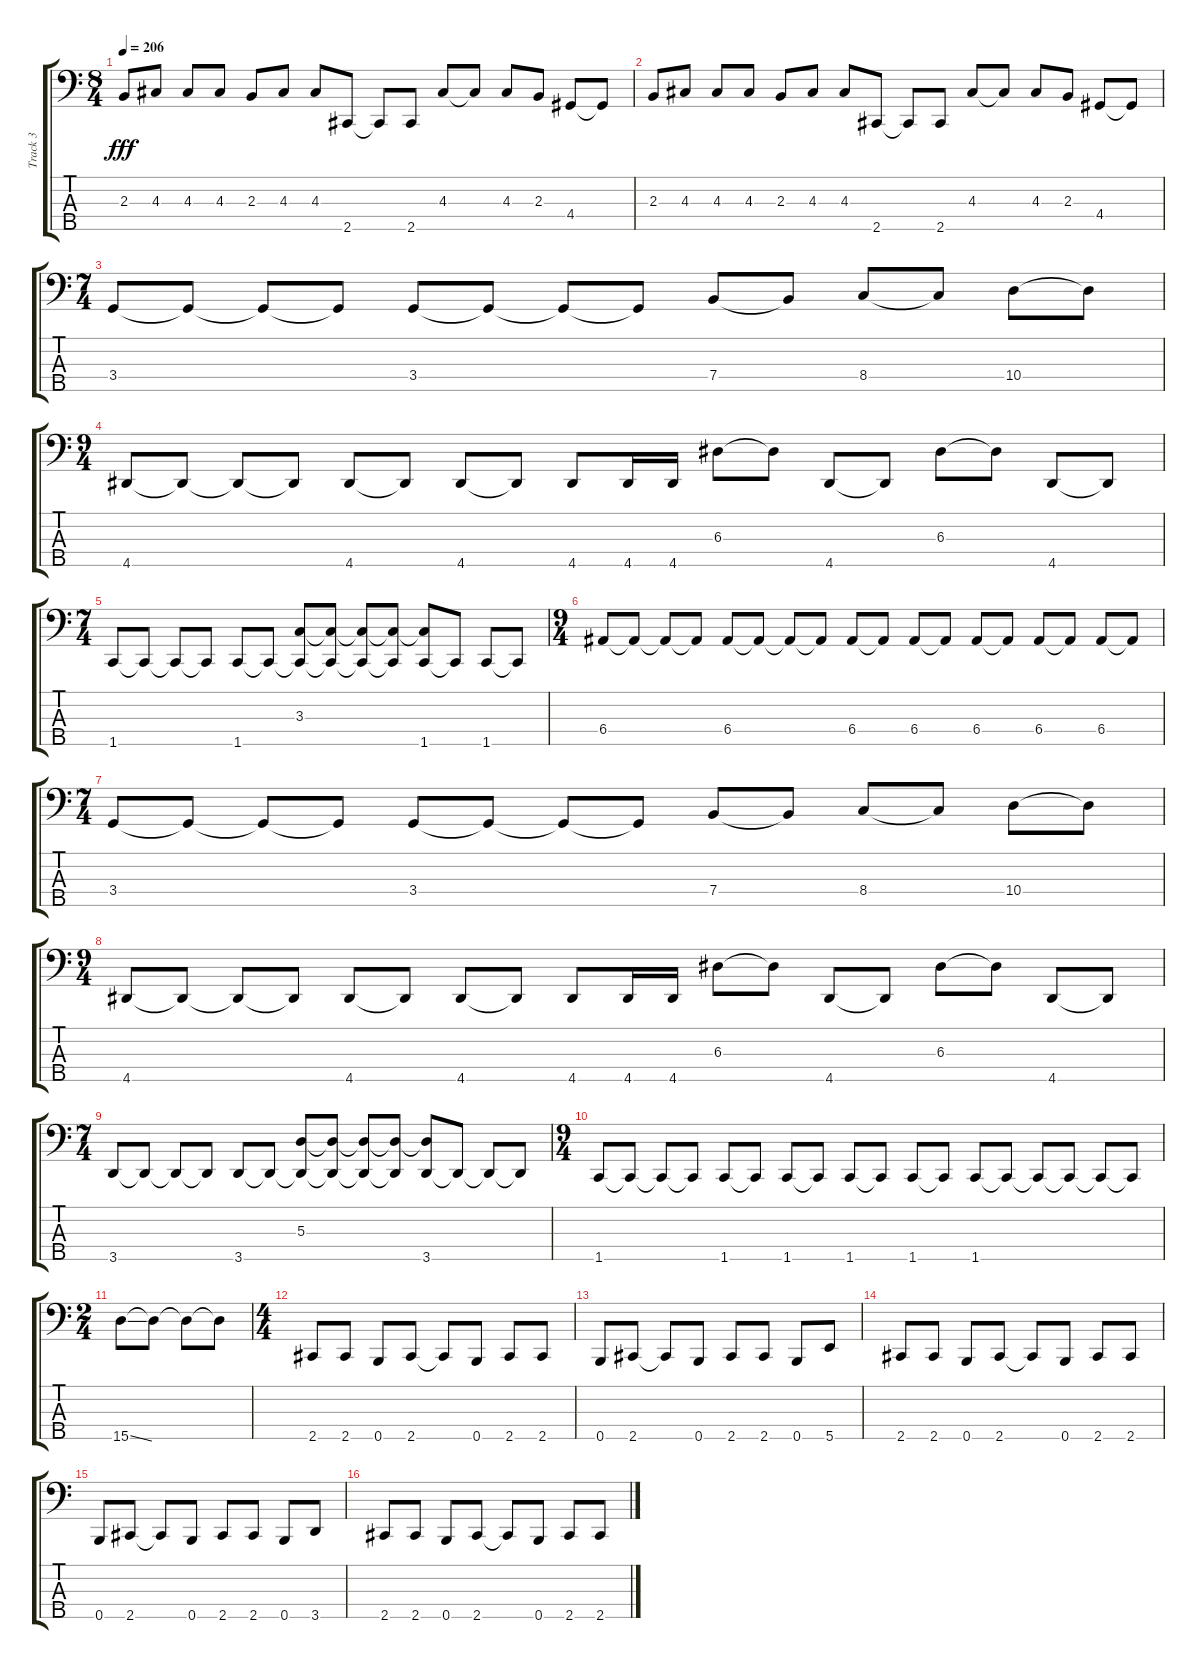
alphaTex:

\track ("Track 3" "Track 3") {instrument electricbassfinger}
\staff {score tabs}
\tuning (G2 D2 A1 E1 B0) {hide}
\ts (8 4)
\tempo 206
\clef f4
\ks c
2.3.8{dy fff} 4.3.8 4.3.8 4.3.8 2.3.8 4.3.8 4.3.8 2.5.8 2.5{t}.8 2.5.8 4.3.8 4.3{t}.8 4.3.8 2.3.8 4.4.8 4.4{t}.8 |
2.3.8 4.3.8 4.3.8 4.3.8 2.3.8 4.3.8 4.3.8 2.5.8 2.5{t}.8 2.5.8 4.3.8 4.3{t}.8 4.3.8 2.3.8 4.4.8 4.4{t}.8 |
\ts (7 4)
3.4.8 3.4{t}.8 3.4{t}.8 3.4{t}.8 3.4.8 3.4{t}.8 3.4{t}.8 3.4{t}.8 7.4.8 7.4{t}.8 8.4.8 8.4{t}.8 10.4.8 10.4{t}.8 |
\ts (9 4)
4.5.8 4.5{t}.8 4.5{t}.8 4.5{t}.8 4.5.8 4.5{t}.8 4.5.8 4.5{t}.8 4.5.8 4.5.16 4.5.16 6.3.8 6.3{t}.8 4.5.8 4.5{t}.8 6.3.8 6.3{t}.8 4.5.8 4.5{t}.8 |
\ts (7 4)
1.5.8 1.5{t}.8 1.5{t}.8 1.5{t}.8 1.5.8 1.5{t}.8 (3.3 1.5{t}).8 (3.3{t} 1.5{t}).8 (3.3{t} 1.5{t}).8 (3.3{t} 1.5{t}).8 (3.3{t} 1.5).8 1.5{t}.8 1.5.8 1.5{t}.8 |
\ts (9 4)
6.4.8 6.4{t}.8 6.4{t}.8 6.4{t}.8 6.4.8 6.4{t}.8 6.4{t}.8 6.4{t}.8 6.4.8 6.4{t}.8 6.4.8 6.4{t}.8 6.4.8 6.4{t}.8 6.4.8 6.4{t}.8 6.4.8 6.4{t}.8 |
\ts (7 4)
3.4.8 3.4{t}.8 3.4{t}.8 3.4{t}.8 3.4.8 3.4{t}.8 3.4{t}.8 3.4{t}.8 7.4.8 7.4{t}.8 8.4.8 8.4{t}.8 10.4.8 10.4{t}.8 |
\ts (9 4)
4.5.8 4.5{t}.8 4.5{t}.8 4.5{t}.8 4.5.8 4.5{t}.8 4.5.8 4.5{t}.8 4.5.8 4.5.16 4.5.16 6.3.8 6.3{t}.8 4.5.8 4.5{t}.8 6.3.8 6.3{t}.8 4.5.8 4.5{t}.8 |
\ts (7 4)
3.5.8 3.5{t}.8 3.5{t}.8 3.5{t}.8 3.5.8 3.5{t}.8 (5.3 3.5{t}).8 (5.3{t} 3.5{t}).8 (5.3{t} 3.5{t}).8 (5.3{t} 3.5{t}).8 (5.3{t} 3.5).8 3.5{t}.8 3.5{t}.8 3.5{t}.8 |
\ts (9 4)
1.5.8 1.5{t}.8 1.5{t}.8 1.5{t}.8 1.5.8 1.5{t}.8 1.5.8 1.5{t}.8 1.5.8 1.5{t}.8 1.5.8 1.5{t}.8 1.5.8 1.5{t}.8 1.5{t}.8 1.5{t}.8 1.5{t}.8 1.5{t}.8 |
\ts (2 4)
15.5{ss}.8 15.5{t}.8 15.5{t}.8 15.5{t}.8 |
\ts (4 4)
2.5.8 2.5.8 0.5.8 2.5.8 2.5{t}.8 0.5.8 2.5.8 2.5.8 |
0.5.8 2.5.8 2.5{t}.8 0.5.8 2.5.8 2.5.8 0.5.8 5.5.8 |
2.5.8 2.5.8 0.5.8 2.5.8 2.5{t}.8 0.5.8 2.5.8 2.5.8 |
0.5.8 2.5.8 2.5{t}.8 0.5.8 2.5.8 2.5.8 0.5.8 3.5.8 |
2.5.8 2.5.8 0.5.8 2.5.8 2.5{t}.8 0.5.8 2.5.8 2.5.8
